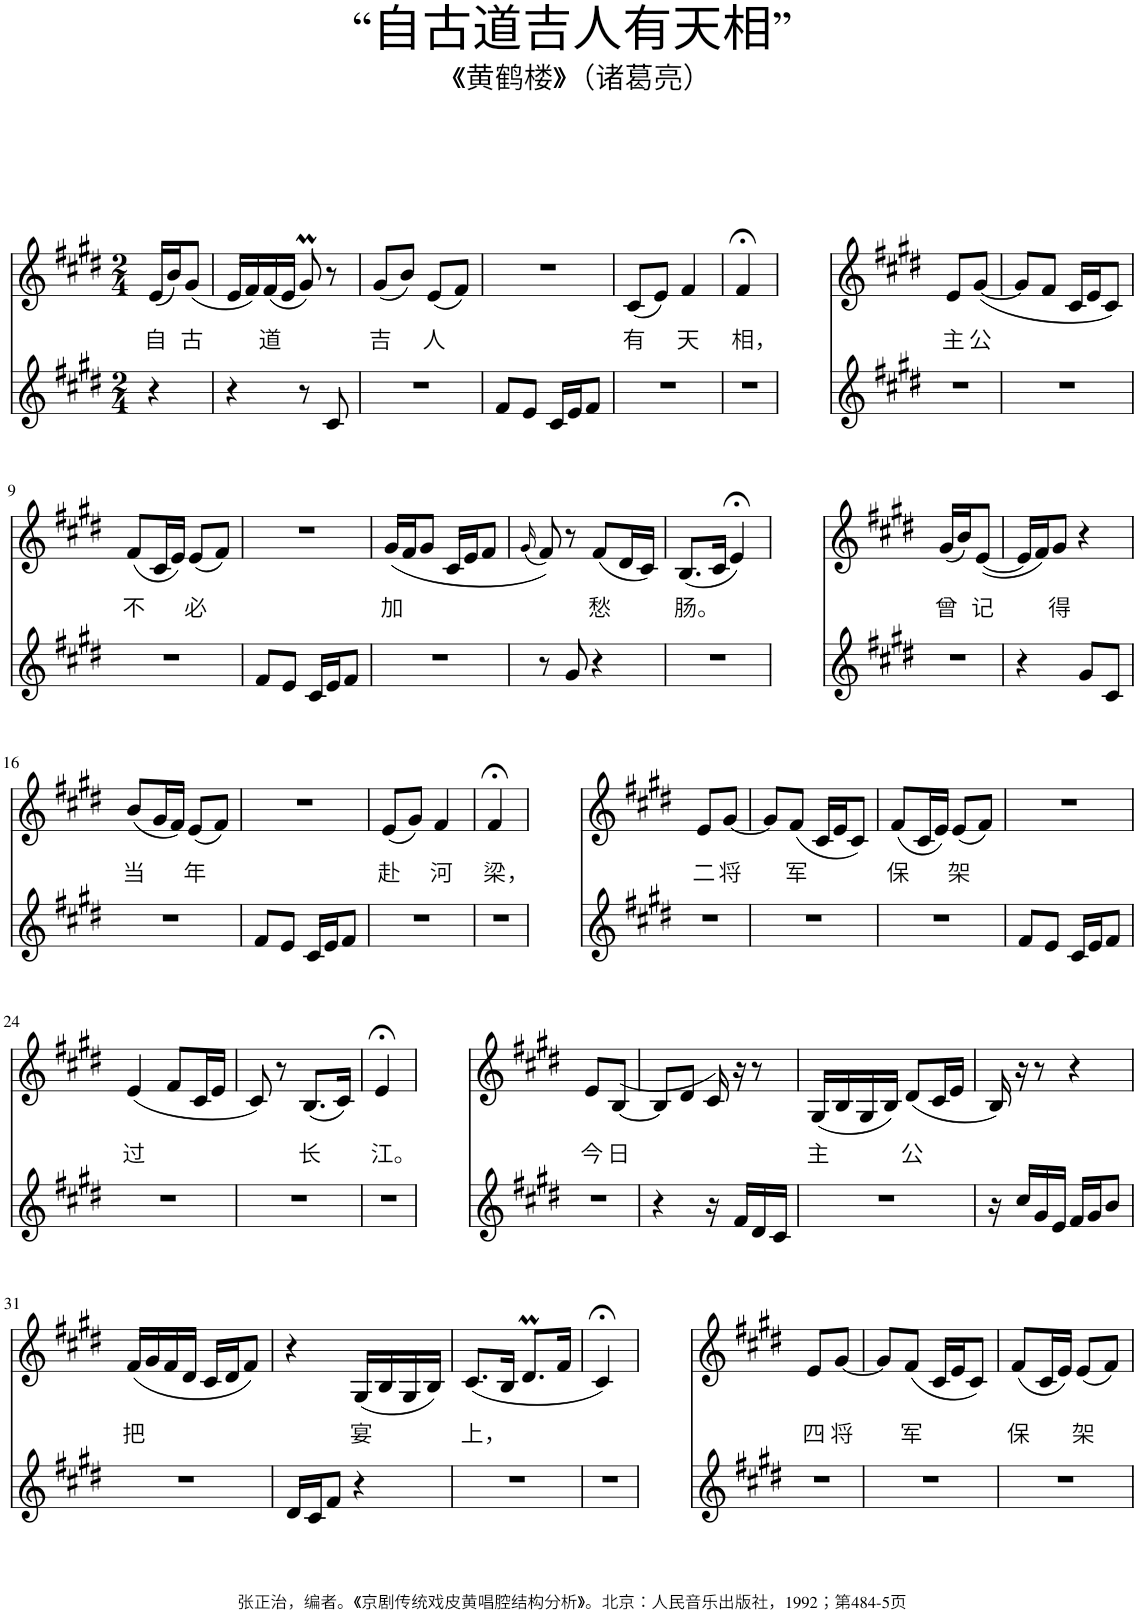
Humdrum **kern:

**kern	**kern	**text
*part2	*part1	*part1
*staff2	*staff1	*staff1
*I"Piano	*I"Piano	*
*I'Pno	*I'Pno	*
*clefG2	*clefG2	*
*k[f#c#g#d#]	*k[f#c#g#d#]	*
*M2/4	*M2/4	*
=1	=1	=1
!	!	!LO:LY:b
4r	(16e/LL	自
.	16b/J)	.
!	!	!LO:LY:b
.	(8g#/J	古
=2	=2	=2
4r	16e/LL	.
.	16f#/)	.
!	!	!LO:LY:b
.	(16f#/	道
.	16e/JJ	.
8r	8g#m/)	.
8c#/	8r	.
=3	=3	=3
!	!	!LO:LY:b
2r	(8g#/L	吉
.	8b/J)	.
!	!	!LO:LY:b
.	(8e/L	人
.	8f#/J)	.
=4	=4	=4
8f#/L	2r	.
8e/J	.	.
16c#/LL	.	.
16e/J	.	.
8f#/J	.	.
=5	=5	=5
!	!	!LO:LY:b
2r	(8c#/L	有
.	8e/J)	.
!	!	!LO:LY:b
.	4f#/	天
=6	=6	=6
!	!	!LO:LY:b
2r	4f#;</	相，
.	4ryy	.
=7	=7	=7
!	!	!LO:LY:b
2r	8e/L	主
!	!	!LO:LY:b
.	([8g#/J	公
.	4ryy	.
=8	=8	=8
2r	8g#/L]	.
.	8f#/J	.
.	16c#/LL	.
.	16e/J	.
.	8c#/J)	.
!!LO:LB:g=z
=9	=9	=9
!	!	!LO:LY:b
2r	(8f#/L	不
.	16c#/L	.
.	16e/JJ)	.
!	!	!LO:LY:b
.	(8e/L	必
.	8f#/J)	.
=10	=10	=10
8f#/L	2r	.
8e/J	.	.
16c#/LL	.	.
16e/J	.	.
8f#/J	.	.
=11	=11	=11
!	!	!LO:LY:b
2r	(16g#/LL	加
.	16f#/J	.
.	8g#/J	.
.	16c#/LL	.
.	16e/J	.
.	8f#/J	.
=12	=12	=12
.	(16qg#/	.
8r	8f#/))	.
8g#/	8r	.
!	!	!LO:LY:b
4r	(8f#/L	愁
.	16d#/L	.
.	16c#/JJ)	.
=13	=13	=13
!	!	!LO:LY:b
2r	(8.B/L	肠。
.	16c#/Jk	.
.	4e;</)	.
=14	=14	=14
!	!	!LO:LY:b
2r	(16g#/LL	曾
.	16b/J)	.
!	!	!LO:LY:b
.	([8e/J	记
.	4ryy	.
=15	=15	=15
4r	16e/LL]	.
.	16f#/J)	.
!	!	!LO:LY:b
.	8g#/J	得
8g#/L	4r	.
8c#/J	.	.
!!LO:LB:g=z
=16	=16	=16
!	!	!LO:LY:b
2r	(8b/L	当
.	16g#/L	.
.	16f#/JJ)	.
!	!	!LO:LY:b
.	(8e/L	年
.	8f#/J)	.
=17	=17	=17
8f#/L	2r	.
8e/J	.	.
16c#/LL	.	.
16e/J	.	.
8f#/J	.	.
=18	=18	=18
!	!	!LO:LY:b
2r	(8e/L	赴
.	8g#/J)	.
!	!	!LO:LY:b
.	4f#/	河
=19	=19	=19
!	!	!LO:LY:b
2r	4f#;</	梁，
.	4ryy	.
=20	=20	=20
!	!	!LO:LY:b
2r	8e/L	二
!	!	!LO:LY:b
.	[8g#/J	将
.	4ryy	.
=21	=21	=21
2r	8g#/L]	.
!	!	!LO:LY:b
.	(8f#/J	军
.	16c#/LL	.
.	16e/J	.
.	8c#/J)	.
=22	=22	=22
!	!	!LO:LY:b
2r	(8f#/L	保
.	16c#/L	.
.	16e/JJ)	.
!	!	!LO:LY:b
.	(8e/L	架
.	8f#/J)	.
=23	=23	=23
8f#/L	2r	.
8e/J	.	.
16c#/LL	.	.
16e/J	.	.
8f#/J	.	.
!!LO:LB:g=z
=24	=24	=24
!	!	!LO:LY:b
2r	(4e/	过
.	8f#/L	.
.	16c#/L	.
.	16e/JJ	.
=25	=25	=25
2r	8c#/)	.
.	8r	.
!	!	!LO:LY:b
.	(8.B/L	长
.	16c#/Jk)	.
=26	=26	=26
!	!	!LO:LY:b
2r	4e;</	江。
.	4ryy	.
=27	=27	=27
!	!	!LO:LY:b
2r	8e/L	今
!	!	!LO:LY:b
.	([8B/J	日
.	4ryy	.
=28	=28	=28
4r	8B/L]	.
.	8d#/J	.
16r	16c#/)	.
16f#/LL	16r	.
16d#/	8r	.
16c#/JJ	.	.
=29	=29	=29
!	!	!LO:LY:b
2r	(16G#/LL	主
.	16B/	.
.	16G#/	.
.	16B/JJ)	.
!	!	!LO:LY:b
.	(8d#/L	公
.	16c#/L	.
.	16e/JJ	.
=30	=30	=30
16r	16B/)	.
16cc#/LL	16r	.
16g#/	8r	.
16e/JJ	.	.
16f#/LL	4r	.
16g#/J	.	.
8b/J	.	.
!!LO:LB:g=z
=31	=31	=31
!	!	!LO:LY:b
2r	(16f#/LL	把
.	16g#/	.
.	16f#/	.
.	16d#/JJ	.
.	16c#/LL	.
.	16d#/J	.
.	8f#/J)	.
=32	=32	=32
16d#/LL	4r	.
16c#/J	.	.
8f#/J	.	.
!	!	!LO:LY:b
4r	(16G#/LL	宴
.	16B/	.
.	16G#/	.
.	16B/JJ)	.
=33	=33	=33
!	!	!LO:LY:b
2r	(8.c#/L	上，
.	16B/Jk	.
.	8.d#m/L	.
.	16f#/Jk	.
=34	=34	=34
2r	4c#;</)	.
.	4ryy	.
=35	=35	=35
!	!	!LO:LY:b
2r	8e/L	四
!	!	!LO:LY:b
.	[8g#/J	将
.	4ryy	.
=36	=36	=36
2r	8g#/L]	.
!	!	!LO:LY:b
.	(8f#/J	军
.	16c#/LL	.
.	16e/J	.
.	8c#/J)	.
=37	=37	=37
!	!	!LO:LY:b
2r	(8f#/L	保
.	16c#/L	.
.	16e/JJ)	.
!	!	!LO:LY:b
.	(8e/L	架
.	8f#/J)	.
=	=	=
*-	*-	*-
